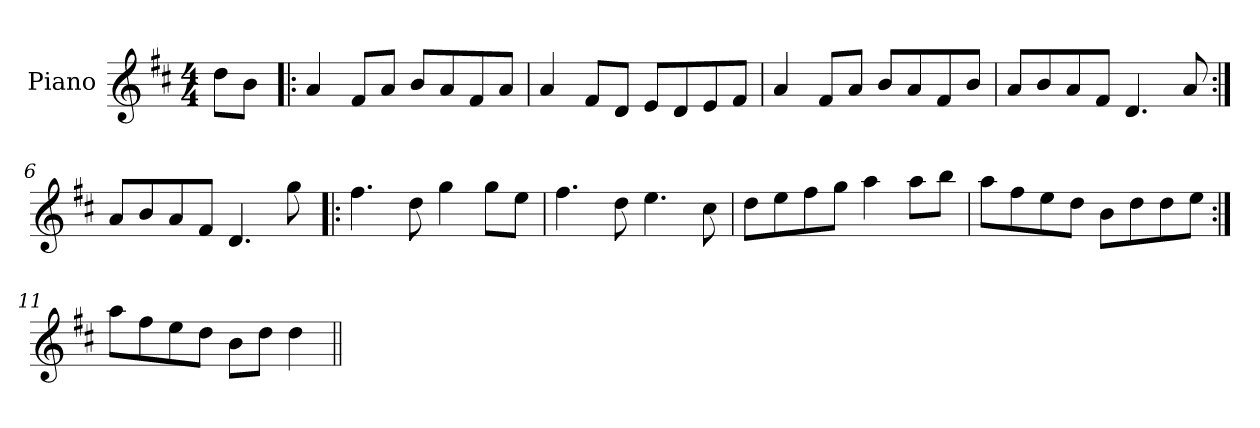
**kern
*part1
*staff1
*I"Piano
*I'Pno
*clefG2
*k[f#c#]
*D:
*M4/4
=1
8dd\L
8b\J
=2!|:
4a/
8f#/L
8a/J
8b/L
8a/
8f#/
8a/J
=3
4a/
8f#/L
8d/J
8e/L
8d/
8e/
8f#/J
=4
4a/
8f#/L
8a/J
8b/L
8a/
8f#/
8b/J
=5
8a/L
8b/
8a/
8f#/J
4.d/
8a/
!!LO:LB:g=z
=6:|!
8a/L
8b/
8a/
8f#/J
4.d/
8gg\
=7!|:
4.ff#\
8dd\
4gg\
8gg\L
8ee\J
=8
4.ff#\
8dd\
4.ee\
8cc#\
=9
8dd\L
8ee\
8ff#\
8gg\J
4aa\
8aa\L
8bb\J
=10
8aa\L
8ff#\
8ee\
8dd\J
8b\L
8dd\
8dd\
8ee\J
!!LO:LB:g=z
=11:|!
8aa\L
8ff#\
8ee\
8dd\J
8b\L
8dd\J
4dd\
=||
*-
